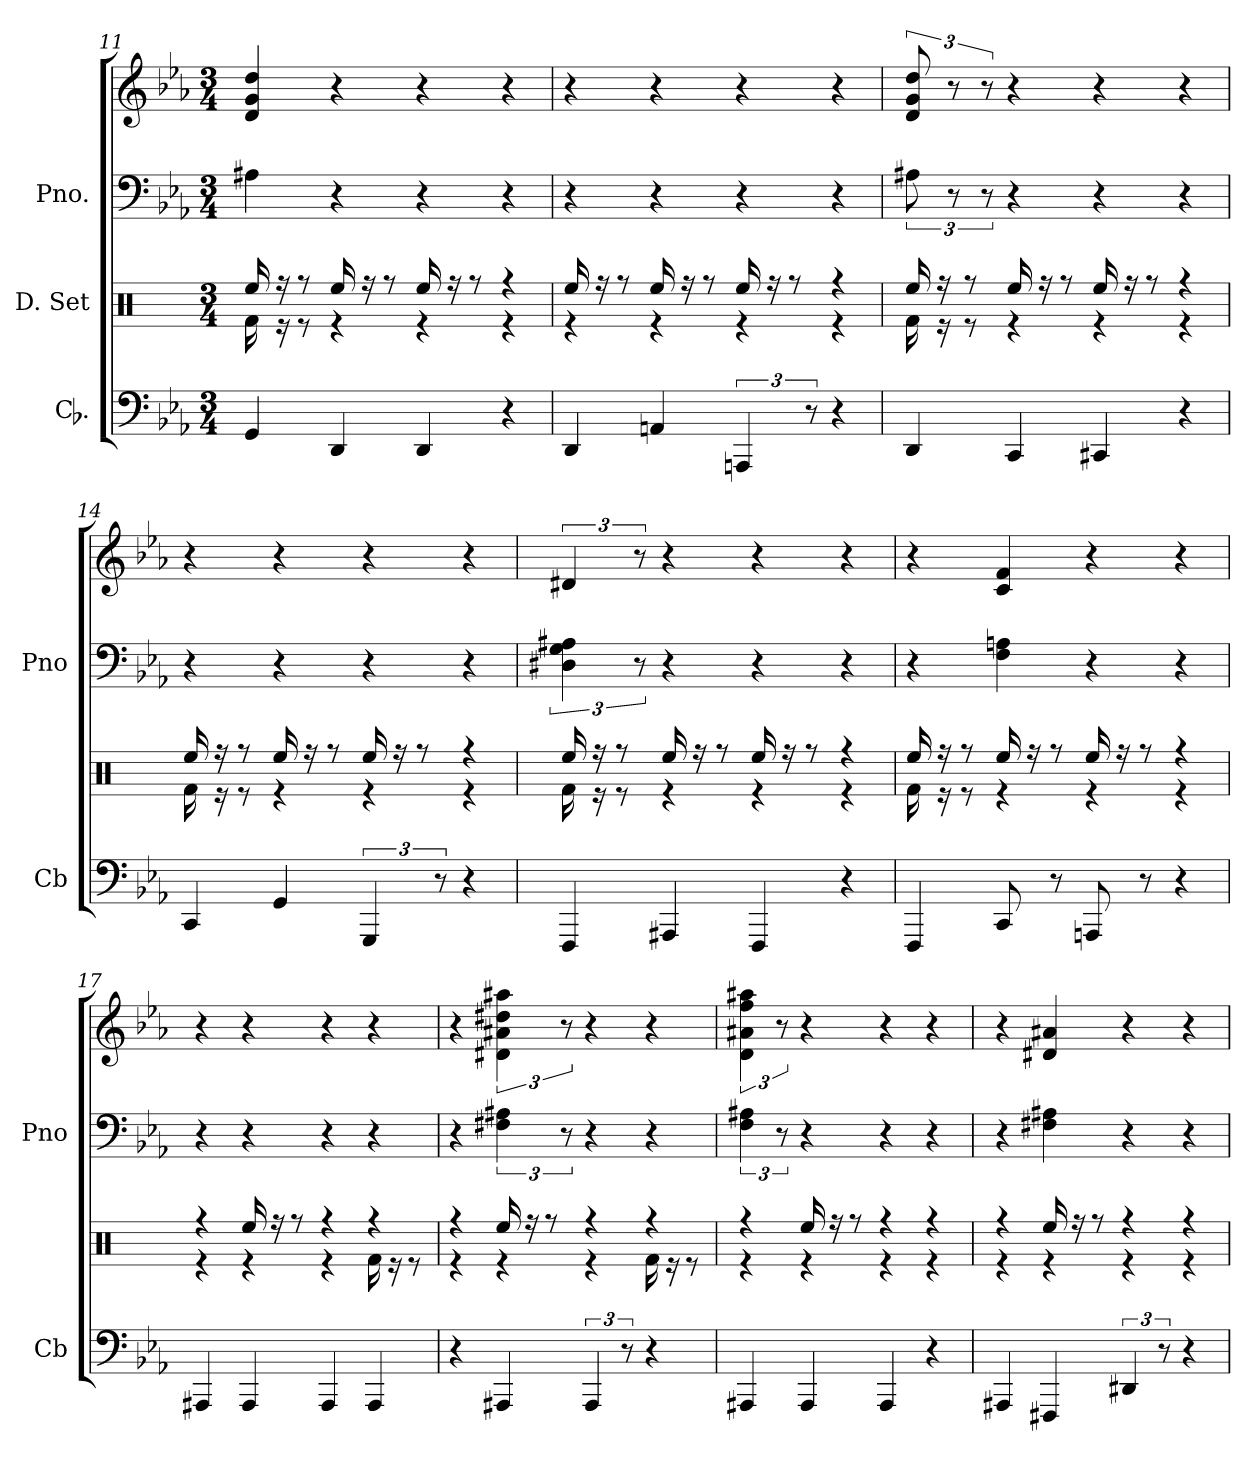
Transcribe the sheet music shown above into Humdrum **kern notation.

**kern	**kern	**kern	**kern
*part3	*part2	*part1	*part1
*staff4	*staff3	*staff2	*staff1
*I"Cb.	*I"D. Set	*I"Pno.	*
*I'Cb	*	*I'Pno	*
*clefF4	*clefX	*clefF4	*clefG2
*k[b-e-a-]	*k[]	*k[b-e-a-]	*k[b-e-a-]
*M3/4	*M3/4	*M3/4	*M3/4
=11	=11	=11	=11
*	*^	*	*
4GG	16Rf\	16Ree/	4A#X	4d 4g 4dd
.	16re	16rff	.	.
.	8re	8rff	.	.
4DD	4re	16Ree/	4r	4r
.	.	16rff	.	.
.	.	8rff	.	.
4DD	4re	16Ree/	4r	4r
.	.	16rff	.	.
.	.	8rff	.	.
4r	4re	4rff	4r	4r
=12	=12	=12	=12	=12
4DD	4re	16Ree/	4r	4r
.	.	16rff	.	.
.	.	8rff	.	.
4AAn	4re	16Ree/	4r	4r
.	.	16rff	.	.
.	.	8rff	.	.
6AAAn	4re	16Ree/	4r	4r
.	.	16rff	.	.
.	.	8rff	.	.
12r	.	.	.	.
4r	4re	4rff	4r	4r
=13	=13	=13	=13	=13
4DD	16Rf\	16Ree/	12A#X	12d 12g 12dd
.	16re	16rff	.	.
.	.	.	12r	12r
.	8re	8rff	.	.
.	.	.	12r	12r
4CC	4re	16Ree/	4r	4r
.	.	16rff	.	.
.	.	8rff	.	.
4CC#X	4re	16Ree/	4r	4r
.	.	16rff	.	.
.	.	8rff	.	.
4r	4re	4rff	4r	4r
=14	=14	=14	=14	=14
4CC	16Rf\	16Ree/	4r	4r
.	16re	16rff	.	.
.	8re	8rff	.	.
4GG	4re	16Ree/	4r	4r
.	.	16rff	.	.
.	.	8rff	.	.
6GGG	4re	16Ree/	4r	4r
.	.	16rff	.	.
.	.	8rff	.	.
12r	.	.	.	.
4r	4re	4rff	4r	4r
=15	=15	=15	=15	=15
4FFF	16Rf\	16Ree/	6D#X 6G 6A#X	6d#X
.	16re	16rff	.	.
.	8re	8rff	.	.
.	.	.	12r	12r
4AAA#X	4re	16Ree/	4r	4r
.	.	16rff	.	.
.	.	8rff	.	.
4FFF	4re	16Ree/	4r	4r
.	.	16rff	.	.
.	.	8rff	.	.
4r	4re	4rff	4r	4r
=16	=16	=16	=16	=16
4FFF	16Rf\	16Ree/	4r	4r
.	16re	16rff	.	.
.	8re	8rff	.	.
8CC	4re	16Ree/	4F 4An	4c 4f
.	.	16rff	.	.
8r	.	8rff	.	.
8AAAn	4re	16Ree/	4r	4r
.	.	16rff	.	.
8r	.	8rff	.	.
4r	4re	4rff	4r	4r
=17	=17	=17	=17	=17
4AAA#X	4re	4rff	4r	4r
4AAA#	4re	16Ree/	4r	4r
.	.	16rff	.	.
.	.	8rff	.	.
4AAA#	4re	4rff	4r	4r
4AAA#	16Rf\	4rff	4r	4r
.	16re	.	.	.
.	8re	.	.	.
=18	=18	=18	=18	=18
4r	4re	4rff	4r	4r
4AAA#X	4re	16Ree/	6F#X 6A#X	6d#X 6a#X 6dd#X 6aa#X
.	.	16rff	.	.
.	.	8rff	.	.
.	.	.	12r	12r
6AAA#	4re	4rff	4r	4r
12r	.	.	.	.
4r	16Rf\	4rff	4r	4r
.	16re	.	.	.
.	8re	.	.	.
=19	=19	=19	=19	=19
4AAA#X	4re	4rff	6F 6A#X	6d 6a#X 6ff 6aa#X
.	.	.	12r	12r
4AAA#	4re	16Ree/	4r	4r
.	.	16rff	.	.
.	.	8rff	.	.
4AAA#	4re	4rff	4r	4r
4r	4re	4rff	4r	4r
=20	=20	=20	=20	=20
4AAA#X	4re	4rff	4r	4r
4FFF#X	4re	16Ree/	4F#X 4A#X	4d#X 4a#X
.	.	16rff	.	.
.	.	8rff	.	.
6DD#X	4re	4rff	4r	4r
12r	.	.	.	.
4r	4re	4rff	4r	4r
*	*v	*v	*	*
=	=	=	=
*-	*-	*-	*-
